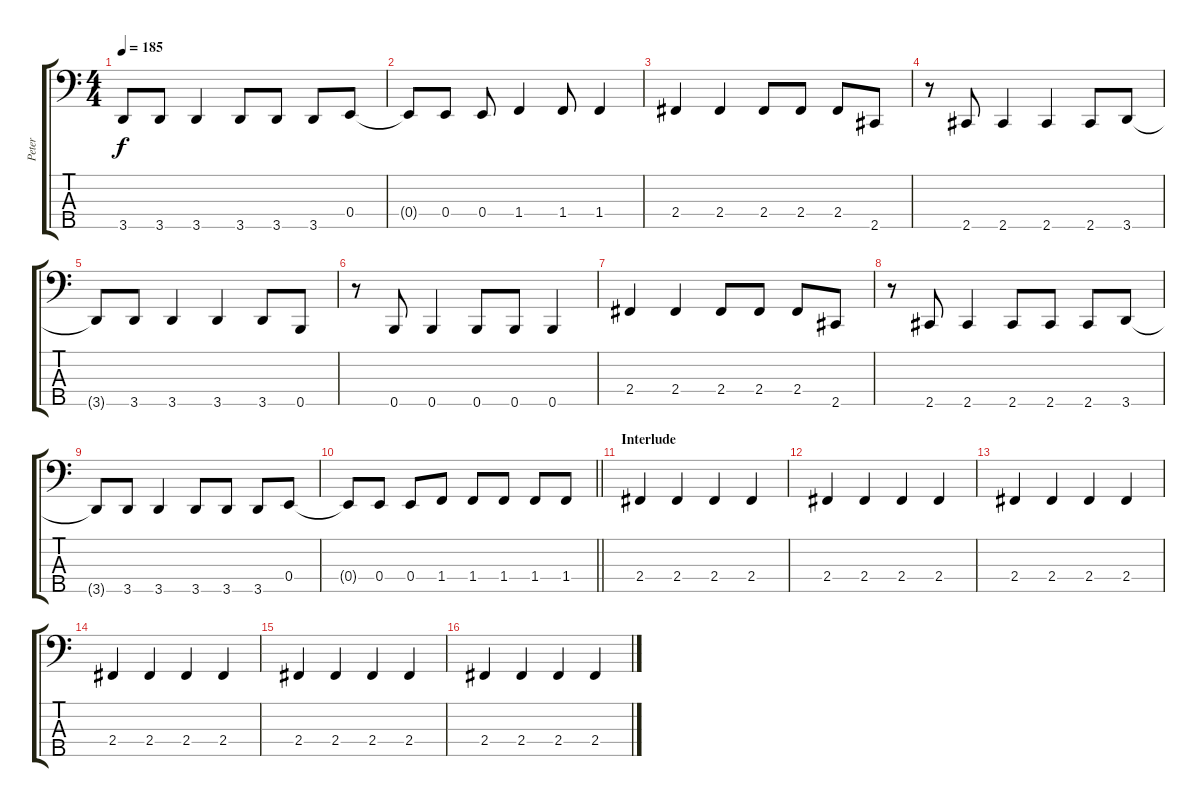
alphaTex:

\track ("Peter" "Peter") {instrument electricbassfinger}
\staff {score tabs}
\tuning (G2 D2 A1 E1 B0) {hide}
\ts (4 4)
\tempo 185
\clef f4
\ks c
3.5{t}.8{dy f} 3.5.8 3.5.4 3.5.8 3.5.8 3.5.8 0.4.8 |
0.4{t}.8 0.4.8 0.4.8 1.4.4 1.4.8 1.4.4 |
2.4.4 2.4.4 2.4.8 2.4.8 2.4.8 2.5.8 |
r.8 2.5.8 2.5.4 2.5.4 2.5.8 3.5.8 |
3.5{t}.8 3.5.8 3.5.4 3.5.4 3.5.8 0.5.8 |
r.8 0.5.8 0.5.4 0.5.8 0.5.8 0.5.4 |
2.4.4 2.4.4 2.4.8 2.4.8 2.4.8 2.5.8 |
r.8 2.5.8 2.5.4 2.5.8 2.5.8 2.5.8 3.5.8 |
3.5{t}.8 3.5.8 3.5.4 3.5.8 3.5.8 3.5.8 0.4.8 |
\barLineRight lightlight
0.4{t}.8 0.4.8 0.4.8 1.4.8 1.4.8 1.4.8 1.4.8 1.4.8 |
\section ("" "Interlude")
2.4.4 2.4.4 2.4.4 2.4.4 |
2.4.4 2.4.4 2.4.4 2.4.4 |
2.4.4 2.4.4 2.4.4 2.4.4 |
2.4.4 2.4.4 2.4.4 2.4.4 |
2.4.4 2.4.4 2.4.4 2.4.4 |
2.4.4 2.4.4 2.4.4 2.4.4
